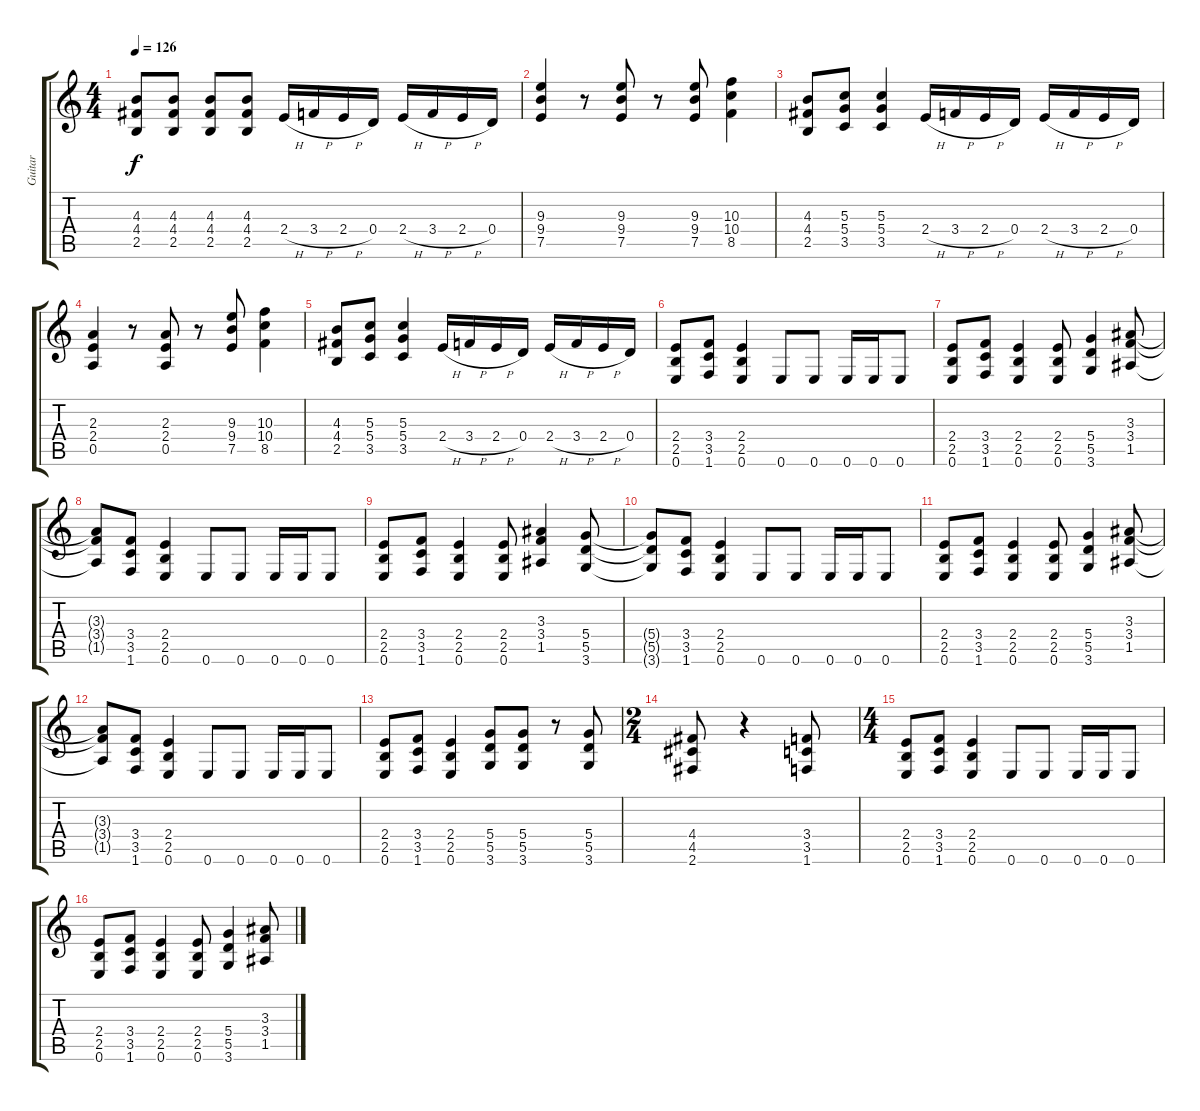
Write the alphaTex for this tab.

\track ("Guitar" "Guitar") {instrument distortionguitar}
\staff {score tabs}
\tuning (E4 B3 G3 D3 A2 E2) {hide}
\ts (4 4)
\tempo 126
\clef g2
\ks c
(4.3 4.4 2.5).8{dy f} (4.3 4.4 2.5).8 (4.3 4.4 2.5).8 (4.3 4.4 2.5).8 2.4{h}.16 3.4{h}.16 2.4{h}.16 0.4.16 2.4{h}.16 3.4{h}.16 2.4{h}.16 0.4.16 |
(9.3 9.4 7.5).4 r.8 (9.3 9.4 7.5).8 r.8 (9.3 9.4 7.5).8 (10.3 10.4 8.5).4 |
(4.3 4.4 2.5).8 (5.3 5.4 3.5).8 (5.3 5.4 3.5).4 2.4{h}.16 3.4{h}.16 2.4{h}.16 0.4.16 2.4{h}.16 3.4{h}.16 2.4{h}.16 0.4.16 |
(2.3 2.4 0.5).4 r.8 (2.3 2.4 0.5).8 r.8 (9.3 9.4 7.5).8 (10.3 10.4 8.5).4 |
(4.3 4.4 2.5).8 (5.3 5.4 3.5).8 (5.3 5.4 3.5).4 2.4{h}.16 3.4{h}.16 2.4{h}.16 0.4.16 2.4{h}.16 3.4{h}.16 2.4{h}.16 0.4.16 |
(2.4 2.5 0.6).8 (3.4 3.5 1.6).8 (2.4 2.5 0.6).4 0.6.8 0.6.8 0.6.16 0.6.16 0.6.8 |
(2.4 2.5 0.6).8 (3.4 3.5 1.6).8 (2.4 2.5 0.6).4 (2.4 2.5 0.6).8 (5.4 5.5 3.6).4 (3.3 3.4 1.5).8 |
(3.3{t} 3.4{t} 1.5{t}).8 (3.4 3.5 1.6).8 (2.4 2.5 0.6).4 0.6.8 0.6.8 0.6.16 0.6.16 0.6.8 |
(2.4 2.5 0.6).8 (3.4 3.5 1.6).8 (2.4 2.5 0.6).4 (2.4 2.5 0.6).8 (3.3 3.4 1.5).4 (5.4 5.5 3.6).8 |
(5.4{t} 5.5{t} 3.6{t}).8 (3.4 3.5 1.6).8 (2.4 2.5 0.6).4 0.6.8 0.6.8 0.6.16 0.6.16 0.6.8 |
(2.4 2.5 0.6).8 (3.4 3.5 1.6).8 (2.4 2.5 0.6).4 (2.4 2.5 0.6).8 (5.4 5.5 3.6).4 (3.3 3.4 1.5).8 |
(3.3{t} 3.4{t} 1.5{t}).8 (3.4 3.5 1.6).8 (2.4 2.5 0.6).4 0.6.8 0.6.8 0.6.16 0.6.16 0.6.8 |
(2.4 2.5 0.6).8 (3.4 3.5 1.6).8 (2.4 2.5 0.6).4 (5.4 5.5 3.6).8 (5.4 5.5 3.6).8 r.8 (5.4 5.5 3.6).8 |
\ts (2 4)
(4.4 4.5 2.6).8 r.4 (3.4 3.5 1.6).8 |
\ts (4 4)
(2.4 2.5 0.6).8 (3.4 3.5 1.6).8 (2.4 2.5 0.6).4 0.6.8 0.6.8 0.6.16 0.6.16 0.6.8 |
(2.4 2.5 0.6).8 (3.4 3.5 1.6).8 (2.4 2.5 0.6).4 (2.4 2.5 0.6).8 (5.4 5.5 3.6).4 (3.3 3.4 1.5).8
